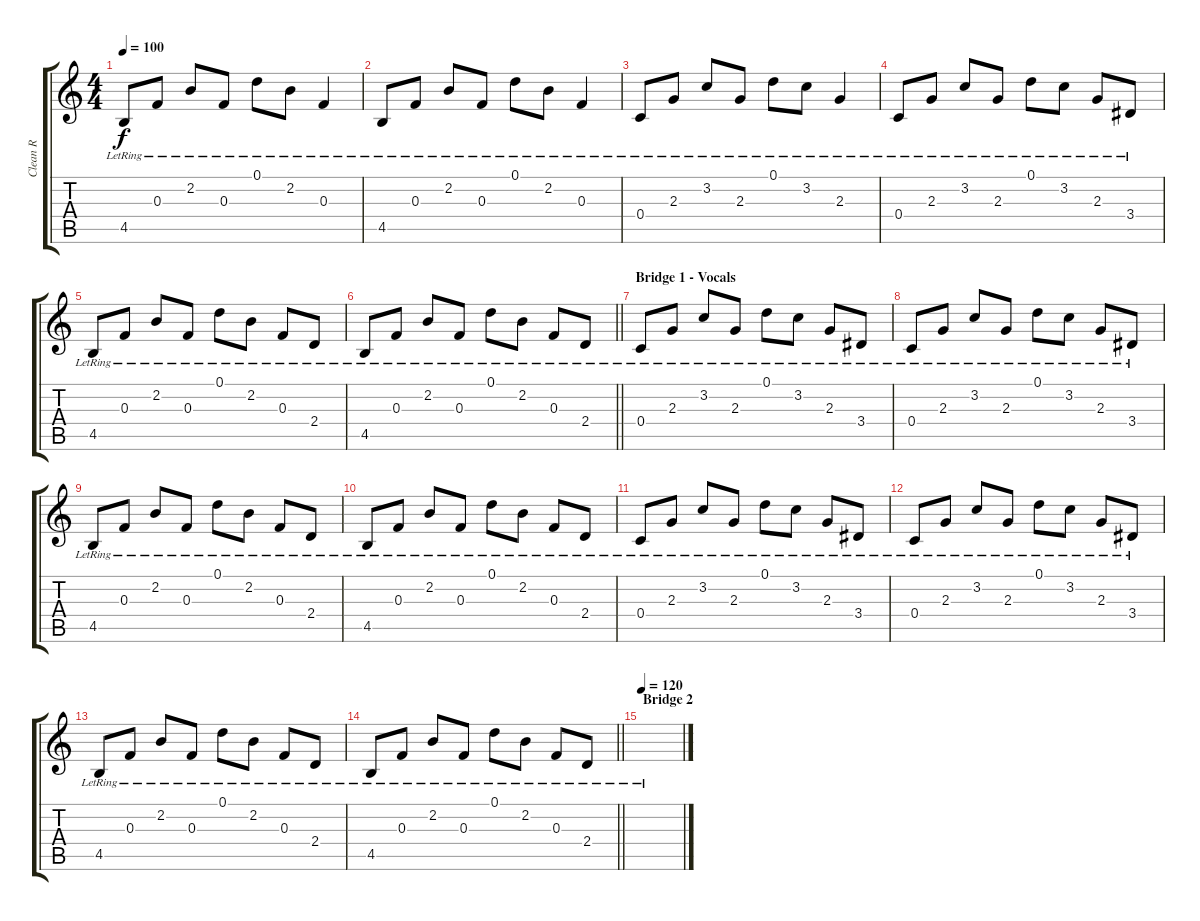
\track ("Clean R" "Clean R") {instrument electricguitarclean}
\staff {score tabs}
\tuning (D4 A3 F3 C3 G2 C2) {hide}
\ts (4 4)
\tempo 100
\clef g2
\ks c
4.5{lr}.8{dy f} 0.3{lr}.8 2.2{lr}.8 0.3{lr}.8 0.1{lr}.8 2.2{lr}.8 0.3{lr}.4 |
4.5{lr}.8 0.3{lr}.8 2.2{lr}.8 0.3{lr}.8 0.1{lr}.8 2.2{lr}.8 0.3{lr}.4 |
0.4{lr}.8 2.3{lr}.8 3.2{lr}.8 2.3{lr}.8 0.1{lr}.8 3.2{lr}.8 2.3{lr}.4 |
0.4{lr}.8 2.3{lr}.8 3.2{lr}.8 2.3{lr}.8 0.1{lr}.8 3.2{lr}.8 2.3{lr}.8 3.4{lr}.8 |
4.5{lr}.8 0.3{lr}.8 2.2{lr}.8 0.3{lr}.8 0.1{lr}.8 2.2{lr}.8 0.3{lr}.8 2.4{lr}.8 |
\barLineRight lightlight
4.5{lr}.8 0.3{lr}.8 2.2{lr}.8 0.3{lr}.8 0.1{lr}.8 2.2{lr}.8 0.3{lr}.8 2.4{lr}.8 |
\section ("" "Bridge 1 - Vocals")
0.4{lr}.8 2.3{lr}.8 3.2{lr}.8 2.3{lr}.8 0.1{lr}.8 3.2{lr}.8 2.3{lr}.8 3.4{lr}.8 |
0.4{lr}.8 2.3{lr}.8 3.2{lr}.8 2.3{lr}.8 0.1{lr}.8 3.2{lr}.8 2.3{lr}.8 3.4{lr}.8 |
4.5{lr}.8 0.3{lr}.8 2.2{lr}.8 0.3{lr}.8 0.1{lr}.8 2.2{lr}.8 0.3{lr}.8 2.4{lr}.8 |
4.5{lr}.8 0.3{lr}.8 2.2{lr}.8 0.3{lr}.8 0.1{lr}.8 2.2{lr}.8 0.3{lr}.8 2.4{lr}.8 |
0.4{lr}.8 2.3{lr}.8 3.2{lr}.8 2.3{lr}.8 0.1{lr}.8 3.2{lr}.8 2.3{lr}.8 3.4{lr}.8 |
0.4{lr}.8 2.3{lr}.8 3.2{lr}.8 2.3{lr}.8 0.1{lr}.8 3.2{lr}.8 2.3{lr}.8 3.4{lr}.8 |
4.5{lr}.8 0.3{lr}.8 2.2{lr}.8 0.3{lr}.8 0.1{lr}.8 2.2{lr}.8 0.3{lr}.8 2.4{lr}.8 |
\barLineRight lightlight
4.5{lr}.8 0.3{lr}.8 2.2{lr}.8 0.3{lr}.8 0.1{lr}.8 2.2{lr}.8 0.3{lr}.8 2.4{lr}.8 |
\section ("" "Bridge 2")
\tempo 120
